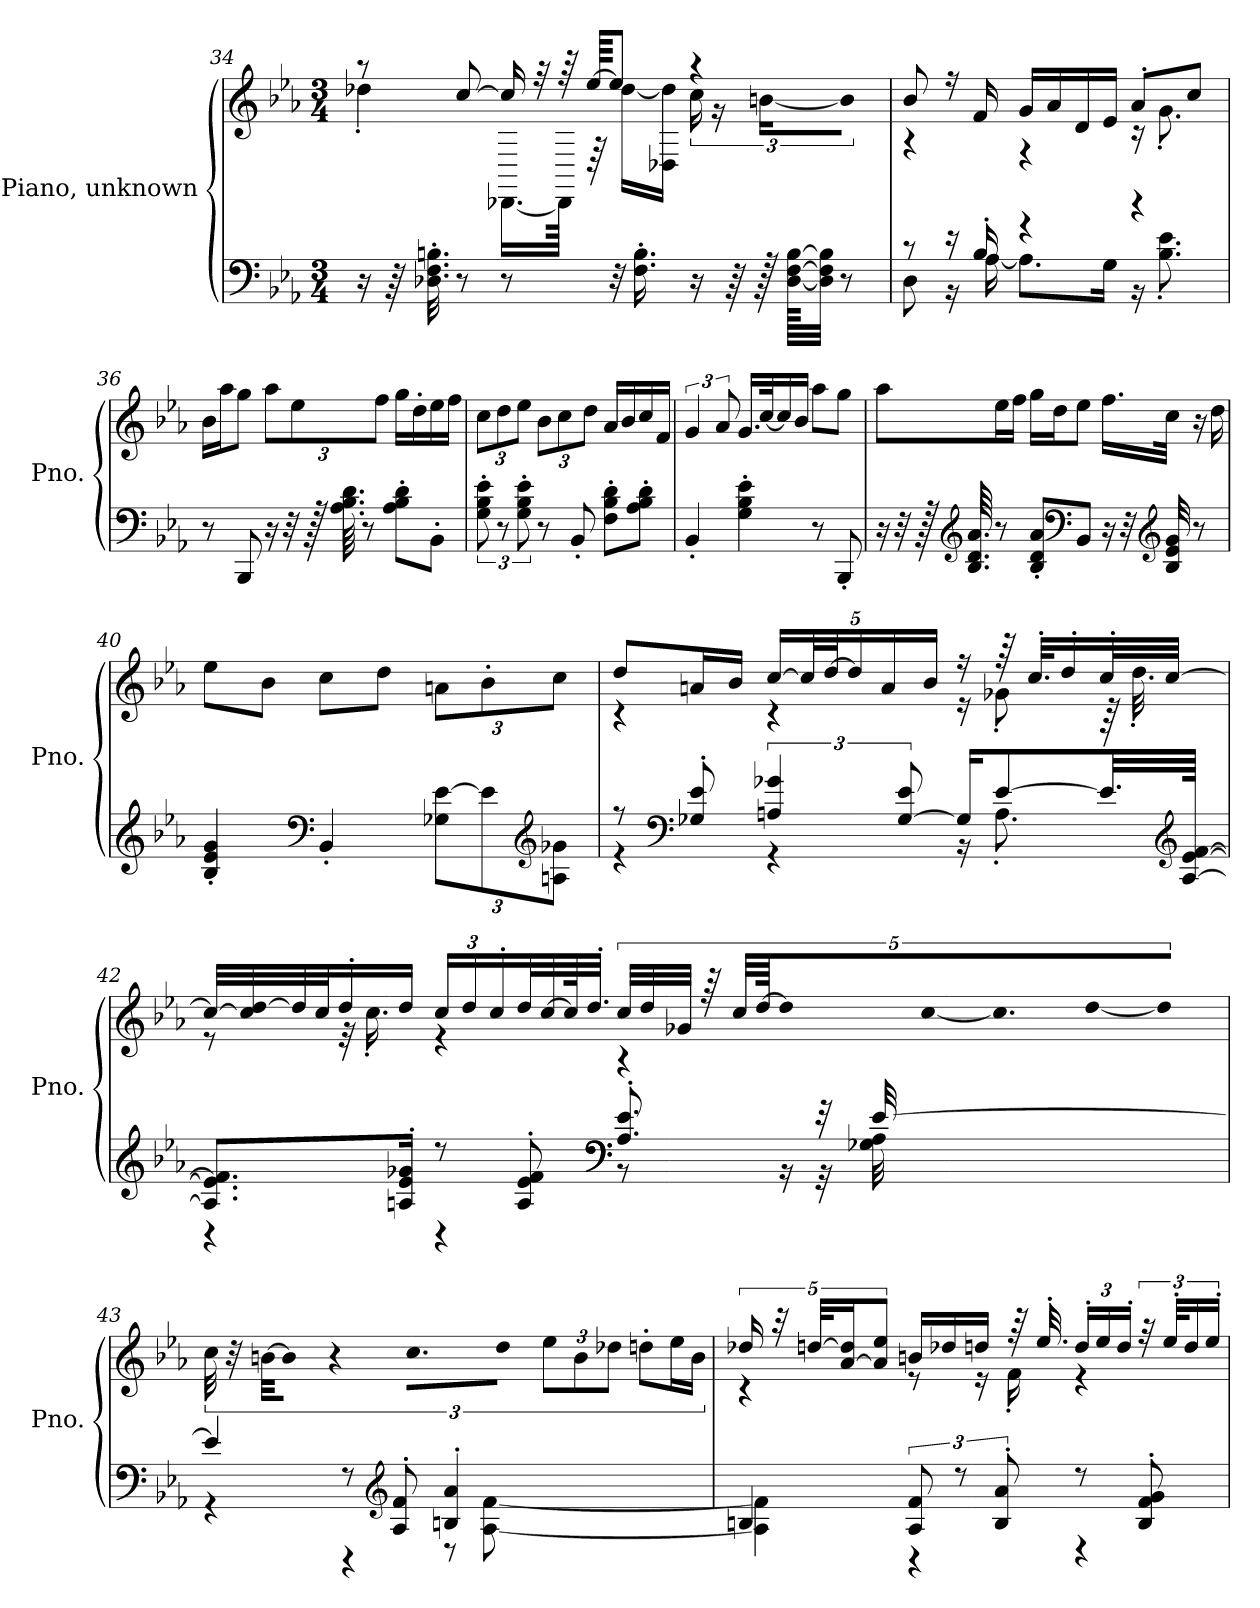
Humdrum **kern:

**kern	**kern
*part1	*part1
*staff2	*staff1
*I"Piano, unknown	*
*I'Pno.	*
!!LO:LB:g=z
*clefF4	*clefG2
*k[b-e-a-]	*k[b-e-a-]
*M3/4	*M3/4
=34	=34
*	*^
16r	8r	4dd-X'\
64r	.	.
32.D-X\' 32.F\' 32.Bn\'	.	.
8r	[8cc/	.
8r	16cc/]	[16.DD-X\LL
.	32r	.
.	64r	64DD-\JJkk]
.	[64ee-/KKKL	64r
32r	8ee-/J]	[16dd-\LL
16.F\' 16.B\'	.	.
.	.	16D-X\ 16dd-\]JJ
16r	4r	24cc\
.	.	24r
64r	.	.
128r	.	.
.	.	[24bn\KL
[128D-\ [128F\ [128B\KKLLL	.	.
32D-\] 32F\] 32B\]JJJ	.	.
8r	.	8b\J]
=35	=35	=35
*^	*	*
8r	8D\	8b-/	4r
16r	16r	16r	.
16B-'/	[16A-\	16f/	.
4r	8.A-\L]	16g/LL	4r
.	.	16a-/	.
.	.	16d/	.
.	16G\Jk	16e-/JJ	.
4r	16r	8a-'/L	16r
.	8.B-\' 8.e-\'	.	8.g'\
.	.	8cc/J	.
*v	*v	*	*
*	*v	*v
!!LO:LB:g=z
=36	=36
8r	16b-\LL
.	16aa-\J
8BBB-/	8gg\J
*	*Xbrackettup
16r	12aa-\L
32r	.
.	12ee-\
128r	.
64.A-\ 64.B-\ 64.d\	.
8r	.
.	12ff\J
8A-\' 8B-\' 8d\'L	16gg\LL
.	16dd'\
8BB-'\J	16ee-\
.	16ff\JJ
=37	=37
12G\' 12B-\' 12e-\'	12cc\L
12r	12dd\
12G\' 12B-\' 12e-\'	12ee-\J
8r	12b-\L
.	12cc\
8BB-'/	.
.	12dd\J
8F\' 8B-\' 8d\'L	16a-/LL
.	16b-/
8A-\' 8B-\' 8d\'J	16cc/
.	16f/JJ
=38	=38
*	*brackettup
4BB-'/	6g/
.	12a-/
4G\' 4B-\' 4e-\'	16.g/LL
.	[32cc/K
.	16cc/]
.	16b-/JJ
8r	8aa-\L
8BBB-'/	8gg\J
!!LO:LB:g=z
=39	=39
16r	8aa-\L
32r	.
128r	.
*clefG2	*
64.B-/ 64.d/ 64.a-/	.
8r	16ee-\L
.	16ff\JJ
8B-/' 8d/' 8a-/'L	16gg\LL
.	16dd\J
*clefF4	*
8BB-/J	8ee-\J
16r	16.ff\LL
32r	.
*clefG2	*
32B-/ 32e-/ 32g/	32cc\JJk
8r	16r
.	16dd\
=40	=40
4B-/' 4e-/' 4g/'	8ee-\L
.	8b-\J
*clefF4	*
4BB-'/	8cc\L
.	8dd\J
*Xbrackettup	*Xbrackettup
12G-X\ [12e-\L	12an\L
12e-\]	12b-'\
*clefG2	*
12An\ 12g-X\J	12cc\J
!!LO:PB:g=z
=41	=41
*^	*^
8r	4r	8dd/L	4r
*clefF4	*	*	*
8G-X/' 8e-/'	.	16an/L	.
.	.	16b-/JJ	.
*brackettup	*	*	*
6An/ 6g-X/	4r	[20cc/LL	4r
.	.	40cc/L]	.
.	.	[40dd/J	.
.	.	20dd/]	.
.	.	20a/	.
[12G-/ 12e-/	.	.	.
.	.	20b-/JJ	.
16G-/KL]	16r	16r	16r
[8e-/	8.A'\	64r	8g-X'\
.	.	32.cc'/KLL	.
.	.	16dd'/	.
32.e-/LL]	.	32cc'/L	64r
.	.	.	32.dd'\
.	.	[32cc/JJJ	.
*clefG2	*	*	*
[64A/ [64e-/ [64f/JJJk	.	.	.
!!LO:LB:g=z	!!
=42	=42	=42	=42
8.A/] 8.e-/] 8.f/]L	4r	32cc/LLL_	8r
.	.	32cc/] [32dd/	.
.	.	32dd/]	.
.	.	32cc/J	.
.	.	16dd'/	32r
.	.	.	16.cc'\
16An/' 16e-/' 16g-X/'Jk	.	16dd/JJ	.
8r	4r	24cc/LL	4r
.	.	24dd/	.
.	.	24cc'/	.
8A/' 8e-/' 8f/'	.	32dd/L	.
.	.	[32cc/	.
.	.	64cc/K]	.
.	.	32.dd'/JJJ	.
*clefF4	*	*	*
*	*	*brackettup	*
8.A/' 8.e-/'	8r	40cc/LLL	4r
.	.	40dd/	.
.	.	40g-X/JJJ	.
.	.	80r	.
.	.	40cc/LLL	.
.	.	[80dd/K	.
.	16r	32dd/]	.
.	.	[32cc/	.
32r	32r	64.cc/L]	.
.	.	[128dd/JK	.
[32e-/	32G-X\ 32A\	32dd/JJJ]	.
*	*	*v	*v
!!LO:LB:g=z
=43	=43	=43
4e-/]	4r	48cc\
.	.	48r
.	.	[48bn\LLL
.	.	32b\JJJ]
.	.	128r
.	.	64.cc\KKKL
.	.	8dd\J
*	*	*Xbrackettup
8r	4r	12ee-\L
.	.	12b\
*clefG2	*	*
8A-/' 8f/'	.	.
.	.	12dd-X\J
4Bn/' 4a-/'	8r	8ddn'\L
.	[8A-\ [8f\	16ee-\L
.	.	16b\JJ
=44	=44	=44
*	*	*brackettup
*	*	*^
4Bn/	4A-\] 4f\]	20dd-X/	4r
.	.	40r	.
.	.	[40ddn/KLL	.
.	.	[20a-/ 20dd/]J	.
.	.	10a-/] 10ee-/J	.
12A-/ 12f/	4r	16bn/LL	8r
.	.	16dd-X/	.
12r	.	.	.
.	.	16ddn/JJ	16r
12B/' 12a-/'	.	.	.
.	.	64r	16f'\
.	.	32.ee-'/	.
*	*	*Xbrackettup	*
8r	4r	24dd'/LL	4r
.	.	24ee-/	.
.	.	24dd'/JJ	.
*	*	*brackettup	*
8B/' 8f/' 8g/'	.	48r	.
.	.	48ee-'/KLL	.
.	.	24dd/	.
.	.	24ee-'/JJ	.
*v	*v	*	*
*	*v	*v
=	=
*-	*-
